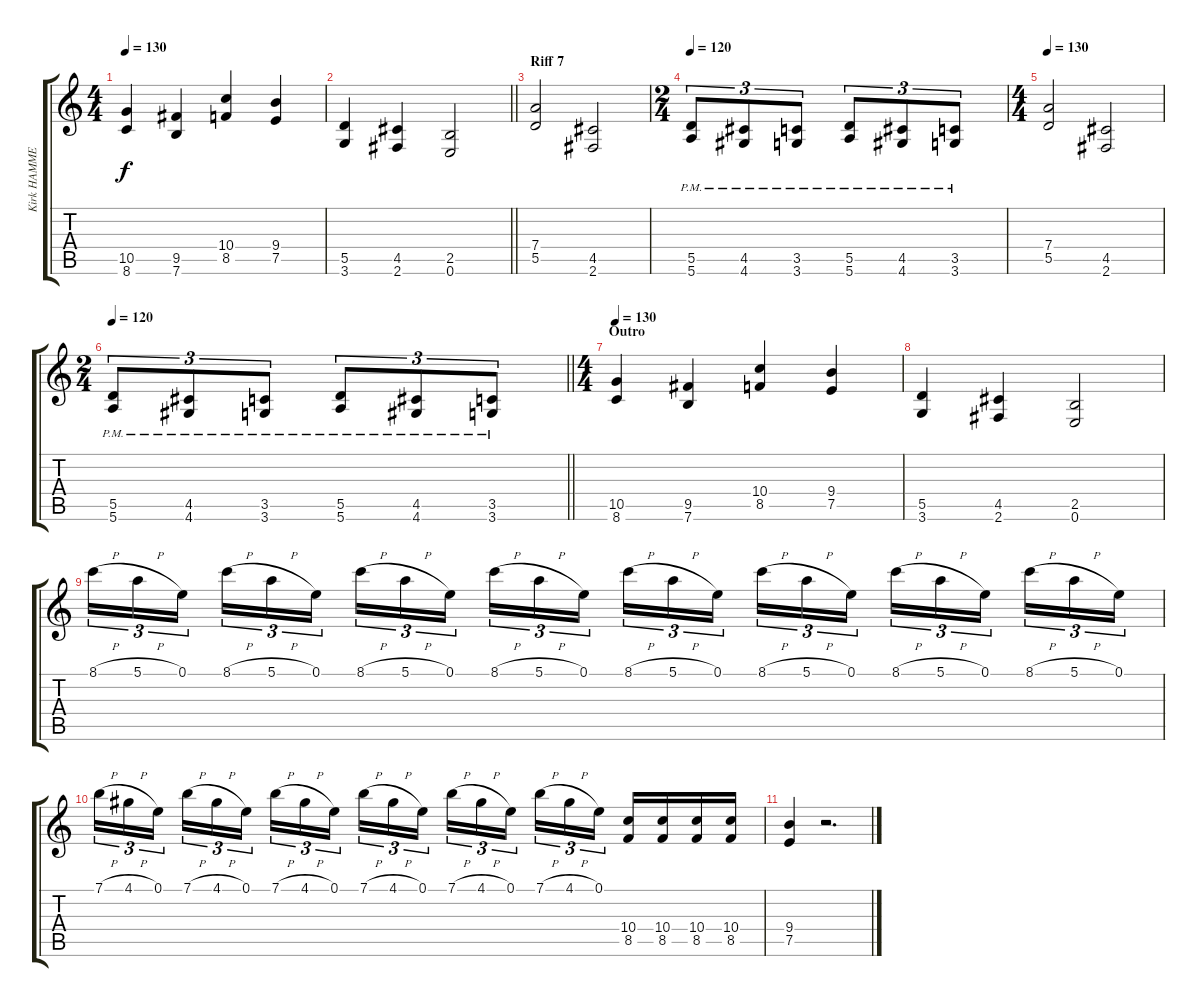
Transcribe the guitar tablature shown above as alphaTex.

\track ("Kirk HAMMETT" "Kirk HAMME") {instrument overdrivenguitar}
\staff {score tabs}
\tuning (E4 B3 G3 D3 A2 E2) {hide}
\ts (4 4)
\tempo 130
\clef g2
\ks c
(10.5 8.6).4{dy f} (9.5 7.6).4 (10.4 8.5).4 (9.4 7.5).4 |
\barLineRight lightlight
(5.5 3.6).4 (4.5 2.6).4 (2.5 0.6).2 |
\section ("" "Riff 7")
(7.4 5.5).2 (4.5 2.6).2 |
\ts (2 4)
\tempo 120
(5.5{pm} 5.6{pm}).8{tu (3 2)} (4.5{pm} 4.6{pm}).8{tu (3 2)} (3.5{pm} 3.6{pm}).8{tu (3 2)} (5.5{pm} 5.6{pm}).8{tu (3 2)} (4.5{pm} 4.6{pm}).8{tu (3 2)} (3.5{pm} 3.6{pm}).8{tu (3 2)} |
\ts (4 4)
\tempo 130
(7.4 5.5).2 (4.5 2.6).2 |
\ts (2 4)
\tempo 120
\barLineRight lightlight
(5.5{pm} 5.6{pm}).8{tu (3 2)} (4.5{pm} 4.6{pm}).8{tu (3 2)} (3.5{pm} 3.6{pm}).8{tu (3 2)} (5.5{pm} 5.6{pm}).8{tu (3 2)} (4.5{pm} 4.6{pm}).8{tu (3 2)} (3.5{pm} 3.6{pm}).8{tu (3 2)} |
\ts (4 4)
\section ("" "Outro")
\tempo 130
(10.5 8.6).4 (9.5 7.6).4 (10.4 8.5).4 (9.4 7.5).4 |
(5.5 3.6).4 (4.5 2.6).4 (2.5 0.6).2 |
8.1{h}.16{tu (3 2)} 5.1{h}.16{tu (3 2)} 0.1.16{tu (3 2) beam splitsecondary} 8.1{h}.16{tu (3 2)} 5.1{h}.16{tu (3 2)} 0.1.16{tu (3 2)} 8.1{h}.16{tu (3 2)} 5.1{h}.16{tu (3 2)} 0.1.16{tu (3 2) beam splitsecondary} 8.1{h}.16{tu (3 2)} 5.1{h}.16{tu (3 2)} 0.1.16{tu (3 2)} 8.1{h}.16{tu (3 2)} 5.1{h}.16{tu (3 2)} 0.1.16{tu (3 2) beam splitsecondary} 8.1{h}.16{tu (3 2)} 5.1{h}.16{tu (3 2)} 0.1.16{tu (3 2)} 8.1{h}.16{tu (3 2)} 5.1{h}.16{tu (3 2)} 0.1.16{tu (3 2) beam splitsecondary} 8.1{h}.16{tu (3 2)} 5.1{h}.16{tu (3 2)} 0.1.16{tu (3 2)} |
7.1{h}.16{tu (3 2)} 4.1{h}.16{tu (3 2)} 0.1.16{tu (3 2) beam splitsecondary} 7.1{h}.16{tu (3 2)} 4.1{h}.16{tu (3 2)} 0.1.16{tu (3 2)} 7.1{h}.16{tu (3 2)} 4.1{h}.16{tu (3 2)} 0.1.16{tu (3 2) beam splitsecondary} 7.1{h}.16{tu (3 2)} 4.1{h}.16{tu (3 2)} 0.1.16{tu (3 2)} 7.1{h}.16{tu (3 2)} 4.1{h}.16{tu (3 2)} 0.1.16{tu (3 2) beam splitsecondary} 7.1{h}.16{tu (3 2)} 4.1{h}.16{tu (3 2)} 0.1.16{tu (3 2)} (10.4 8.5).16 (10.4 8.5).16 (10.4 8.5).16 (10.4 8.5).16 |
(9.4 7.5).4 r.2{d}
